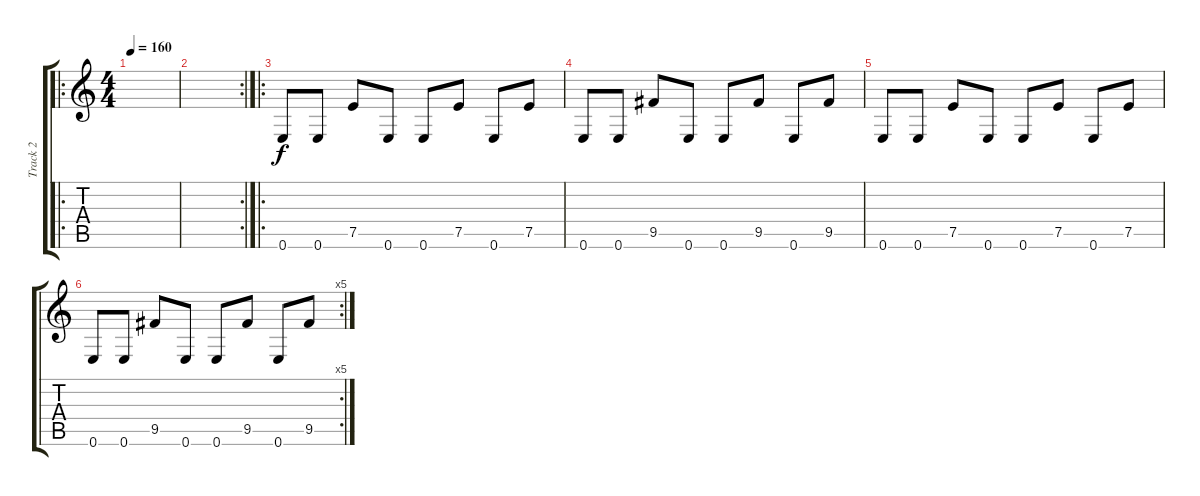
\track ("Track 2" "Track 2") {instrument electricguitarclean}
\staff {score tabs}
\tuning (E4 B3 G3 D3 A2 E2) {hide}
\ro
\ts (4 4)
\tempo 160
\clef g2
\ks c
|
\rc 2
|
\ro
0.6.8 0.6.8 7.5.8 0.6.8 0.6.8 7.5.8 0.6.8 7.5.8 |
0.6.8 0.6.8 9.5.8 0.6.8 0.6.8 9.5.8 0.6.8 9.5.8 |
0.6.8 0.6.8 7.5.8 0.6.8 0.6.8 7.5.8 0.6.8 7.5.8 |
\rc 5
0.6.8 0.6.8 9.5.8 0.6.8 0.6.8 9.5.8 0.6.8 9.5.8
